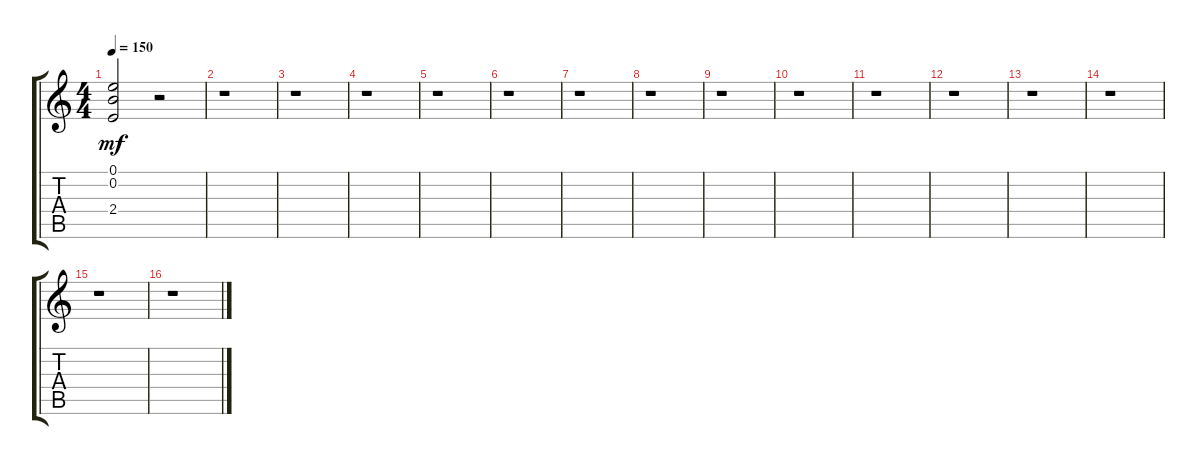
\track "" {instrument overdrivenguitar}
\staff {score tabs}
\tuning (E4 B3 G3 D3 A2 E2) {hide}
\ts (4 4)
\tempo 150
\clef g2
\ks c
(0.1 0.2 2.4).2{dy mf} r.2 |
r.1 |
r.1 |
r.1 |
r.1 |
r.1 |
r.1 |
r.1 |
r.1 |
r.1 |
r.1 |
r.1 |
r.1 |
r.1 |
r.1 |
r.1
